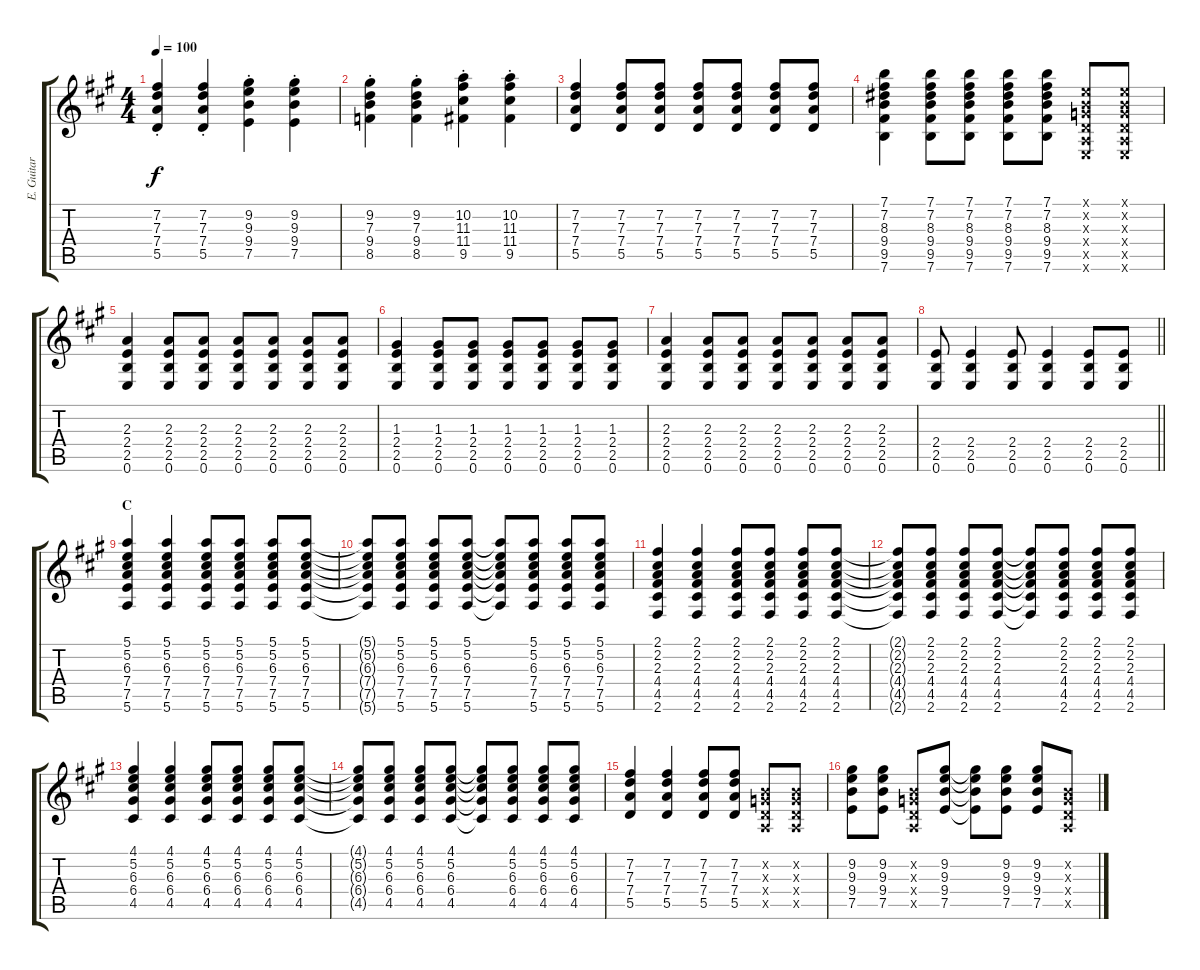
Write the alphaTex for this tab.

\track ("E. Guitar II" "E. Guitar ") {instrument overdrivenguitar}
\staff {score tabs}
\tuning (E4 B3 G3 D3 A2 E2) {hide}
\ts (4 4)
\tempo 100
\clef g2
\ks a
(7.2{st} 7.3{st} 7.4{st} 5.5{st}).4{dy f} (7.2{st} 7.3{st} 7.4{st} 5.5{st}).4 (9.2{st} 9.3{st} 9.4{st} 7.5{st}).4 (9.2{st} 9.3{st} 9.4{st} 7.5{st}).4 |
(9.2{st} 7.3{st} 9.4{st} 8.5{st}).4 (9.2{st} 7.3{st} 9.4{st} 8.5{st}).4 (10.2{st} 11.3{st} 11.4{st} 9.5{st}).4 (10.2{st} 11.3{st} 11.4{st} 9.5{st}).4 |
(7.2 7.3 7.4 5.5).4 (7.2 7.3 7.4 5.5).8 (7.2 7.3 7.4 5.5).8 (7.2 7.3 7.4 5.5).8 (7.2 7.3 7.4 5.5).8 (7.2 7.3 7.4 5.5).8 (7.2 7.3 7.4 5.5).8 |
(7.1 7.2 8.3 9.4 9.5 7.6).4 (7.1 7.2 8.3 9.4 9.5 7.6).8 (7.1 7.2 8.3 9.4 9.5 7.6).8 (7.1 7.2 8.3 9.4 9.5 7.6).8 (7.1 7.2 8.3 9.4 9.5 7.6).8 (0.1{x} 0.2{x} 0.3{x} 0.4{x} 0.5{x} 0.6{x}).8 (0.1{x} 0.2{x} 0.3{x} 0.4{x} 0.5{x} 0.6{x}).8 |
(2.3 2.4 2.5 0.6).4 (2.3 2.4 2.5 0.6).8 (2.3 2.4 2.5 0.6).8 (2.3 2.4 2.5 0.6).8 (2.3 2.4 2.5 0.6).8 (2.3 2.4 2.5 0.6).8 (2.3 2.4 2.5 0.6).8 |
(1.3 2.4 2.5 0.6).4 (1.3 2.4 2.5 0.6).8 (1.3 2.4 2.5 0.6).8 (1.3 2.4 2.5 0.6).8 (1.3 2.4 2.5 0.6).8 (1.3 2.4 2.5 0.6).8 (1.3 2.4 2.5 0.6).8 |
(2.3 2.4 2.5 0.6).4 (2.3 2.4 2.5 0.6).8 (2.3 2.4 2.5 0.6).8 (2.3 2.4 2.5 0.6).8 (2.3 2.4 2.5 0.6).8 (2.3 2.4 2.5 0.6).8 (2.3 2.4 2.5 0.6).8 |
\barLineRight lightlight
(2.4 2.5 0.6).8 (2.4 2.5 0.6).4 (2.4 2.5 0.6).8 (2.4 2.5 0.6).4 (2.4 2.5 0.6).8 (2.4 2.5 0.6).8 |
\section ("" "C")
(5.1 5.2 6.3 7.4 7.5 5.6).4 (5.1 5.2 6.3 7.4 7.5 5.6).4 (5.1 5.2 6.3 7.4 7.5 5.6).8 (5.1 5.2 6.3 7.4 7.5 5.6).8 (5.1 5.2 6.3 7.4 7.5 5.6).8 (5.1 5.2 6.3 7.4 7.5 5.6).8 |
(5.1{t} 5.2{t} 6.3{t} 7.4{t} 7.5{t} 5.6{t}).8 (5.1 5.2 6.3 7.4 7.5 5.6).8 (5.1 5.2 6.3 7.4 7.5 5.6).8 (5.1 5.2 6.3 7.4 7.5 5.6).8 (5.1{t} 5.2{t} 6.3{t} 7.4{t} 7.5{t} 5.6{t}).8 (5.1 5.2 6.3 7.4 7.5 5.6).8 (5.1 5.2 6.3 7.4 7.5 5.6).8 (5.1 5.2 6.3 7.4 7.5 5.6).8 |
(2.1 2.2 2.3 4.4 4.5 2.6).4 (2.1 2.2 2.3 4.4 4.5 2.6).4 (2.1 2.2 2.3 4.4 4.5 2.6).8 (2.1 2.2 2.3 4.4 4.5 2.6).8 (2.1 2.2 2.3 4.4 4.5 2.6).8 (2.1 2.2 2.3 4.4 4.5 2.6).8 |
(2.1{t} 2.2{t} 2.3{t} 4.4{t} 4.5{t} 2.6{t}).8 (2.1 2.2 2.3 4.4 4.5 2.6).8 (2.1 2.2 2.3 4.4 4.5 2.6).8 (2.1 2.2 2.3 4.4 4.5 2.6).8 (2.1{t} 2.2{t} 2.3{t} 4.4{t} 4.5{t} 2.6{t}).8 (2.1 2.2 2.3 4.4 4.5 2.6).8 (2.1 2.2 2.3 4.4 4.5 2.6).8 (2.1 2.2 2.3 4.4 4.5 2.6).8 |
(4.1 5.2 6.3 6.4 4.5).4 (4.1 5.2 6.3 6.4 4.5).4 (4.1 5.2 6.3 6.4 4.5).8 (4.1 5.2 6.3 6.4 4.5).8 (4.1 5.2 6.3 6.4 4.5).8 (4.1 5.2 6.3 6.4 4.5).8 |
(4.1{t} 5.2{t} 6.3{t} 6.4{t} 4.5{t}).8 (4.1 5.2 6.3 6.4 4.5).8 (4.1 5.2 6.3 6.4 4.5).8 (4.1 5.2 6.3 6.4 4.5).8 (4.1{t} 5.2{t} 6.3{t} 6.4{t} 4.5{t}).8 (4.1 5.2 6.3 6.4 4.5).8 (4.1 5.2 6.3 6.4 4.5).8 (4.1 5.2 6.3 6.4 4.5).8 |
(7.2 7.3 7.4 5.5).4 (7.2 7.3 7.4 5.5).4 (7.2 7.3 7.4 5.5).8 (7.2 7.3 7.4 5.5).8 (0.2{x} 0.3{x} 0.4{x} 0.5{x}).8 (0.2{x} 0.3{x} 0.4{x} 0.5{x}).8 |
(9.2 9.3 9.4 7.5).8 (9.2 9.3 9.4 7.5).8 (0.2{x} 0.3{x} 0.4{x} 0.5{x}).8 (9.2 9.3 9.4 7.5).8 (9.2{t} 9.3{t} 9.4{t} 7.5{t}).8 (9.2 9.3 9.4 7.5).8 (9.2 9.3 9.4 7.5).8 (0.2{x} 0.3{x} 0.4{x} 0.5{x}).8
